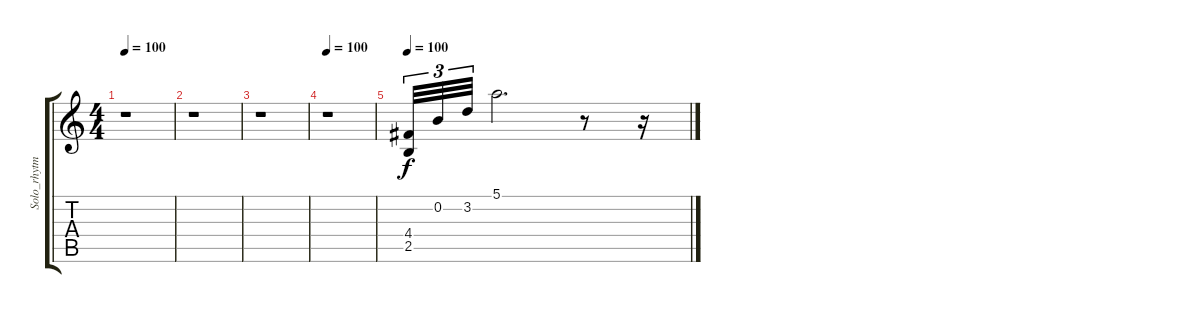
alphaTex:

\track ("Solo_rhytm" "Solo_rhytm") {instrument distortionguitar}
\staff {score tabs}
\tuning (E4 B3 G3 D3 A2 E2) {hide}
\ts (4 4)
\tempo 100
\clef g2
\ks c
r.1{dy ff} |
r.1 |
r.1 |
\tempo 100
r.1 |
\tempo 100
(4.4 2.5).32{tu (3 2) dy f} 0.2.32{tu (3 2)} 3.2.32{tu (3 2)} 5.1.2{d volume 14} r.8 r.16
